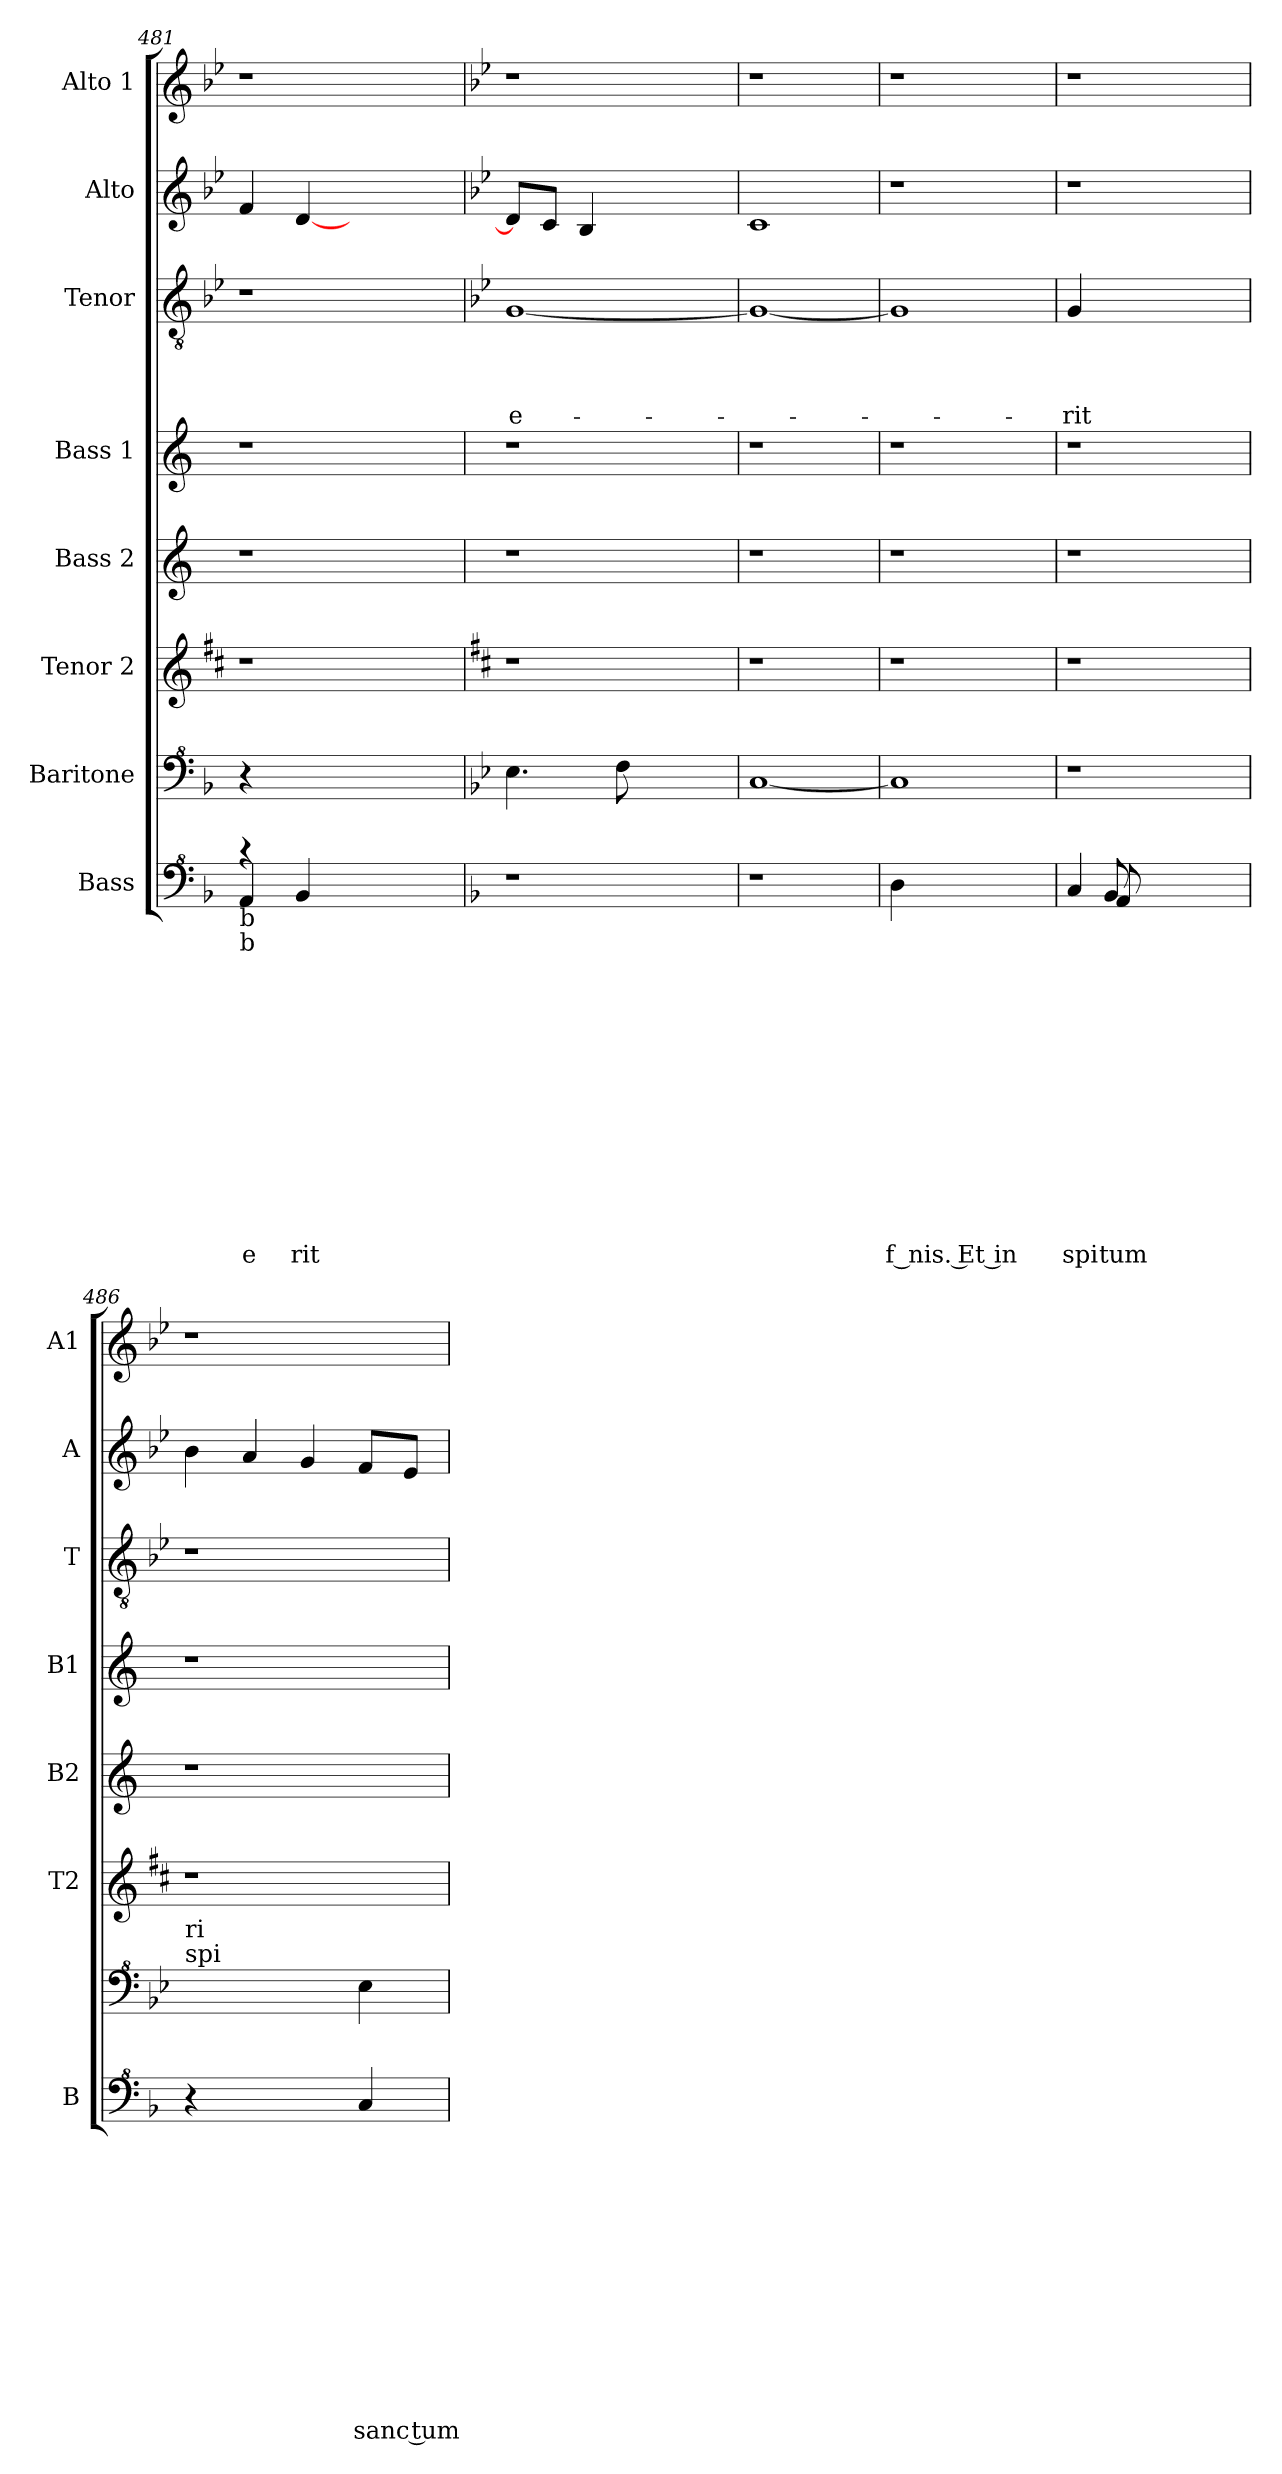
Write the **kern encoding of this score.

**kern	**text	**text	**text	**text	**text	**text	**text	**text	**text	**text	**text	**text	**text	**kern	**kern	**kern	**kern	**kern	**text	**text	**text	**text	**kern	**kern
*part8	*part8	*part8	*part8	*part8	*part8	*part8	*part8	*part8	*part8	*part8	*part8	*part8	*part8	*part7	*part6	*part5	*part4	*part3	*part3	*part3	*part3	*part3	*part2	*part1
*staff8	*staff8	*staff8	*staff8	*staff8	*staff8	*staff8	*staff8	*staff8	*staff8	*staff8	*staff8	*staff8	*staff8	*staff7	*staff6	*staff5	*staff4	*staff3	*staff3	*staff3	*staff3	*staff3	*staff2	*staff1
*I"Bass	*	*	*	*	*	*	*	*	*	*	*	*	*	*I"Baritone	*I"Tenor 2	*I"Bass 2	*I"Bass 1	*I"Tenor	*	*	*	*	*I"Alto	*I"Alto 1
*I'B	*	*	*	*	*	*	*	*	*	*	*	*	*	*	*I'T2	*I'B2	*I'B1	*I'T	*	*	*	*	*I'A	*I'A1
!!LO:PB:g=z
*clefF^4	*	*	*	*	*	*	*	*	*	*	*	*	*	*clefF^4	*clefG2	*clefG2	*clefG2	*clefGv2	*	*	*	*	*clefG2	*clefG2
*	*	*	*	*	*	*	*	*	*	*	*	*	*	*	*ITrd1c2	*	*	*ITrd1c2	*	*	*	*	*ITrd1c2	*ITrd1c2
*k[b-]	*	*	*	*	*	*	*	*	*	*	*	*	*	*k[b-]	*k[]	*k[]	*k[]	*k[b-e-a-d-]	*	*	*	*	*k[b-e-a-d-]	*k[b-e-a-d-]
*F:	*	*	*	*	*	*	*	*	*	*	*	*	*	*F:	*C:	*C:	*C:	*A-:	*	*	*	*	*A-:	*A-:
=481	=481	=481	=481	=481	=481	=481	=481	=481	=481	=481	=481	=481	=481	=481	=481	=481	=481	=481	=481	=481	=481	=481	=481	=481
*^	*	*	*	*	*	*	*	*	*	*	*	*	*	*	*	*	*	*	*	*	*	*	*	*
!LO:TX:b:t=b	!	!	!	!	!	!	!	!	!	!	!	!	!	!	!	!	!	!	!	!	!	!	!	!	!
!LO:TX:b:t=b	!	!	!	!	!	!	!	!	!	!	!	!	!	!	!	!	!	!	!	!	!	!	!	!	!
!	!	!	!	!	!	!	!	!	!	!	!	!	!	!LO:LY:b	!	!	!	!	!	!	!	!	!	!	!
4rcc	4A/	.	.	.	.	.	.	.	.	.	.	.	.	e	4r	1r	1r	1r	1r	.	.	.	.	4e-/	1r
!	!	!	!	!	!	!	!	!	!	!	!	!	!	!LO:LY:b	!	!	!	!	!	!	!	!	!	!	!
2ryy	4B-/	.	.	.	.	.	.	.	.	.	.	.	.	rit	2.ryy	.	.	.	.	.	.	.	.	[<4c/	.
.	2ryy	.	.	.	.	.	.	.	.	.	.	.	.	.	.	.	.	.	.	.	.	.	.	2ryy	.
4ryy	.	.	.	.	.	.	.	.	.	.	.	.	.	.	.	.	.	.	.	.	.	.	.	.	.
*v	*v	*	*	*	*	*	*	*	*	*	*	*	*	*	*	*	*	*	*	*	*	*	*	*	*
=482	=482	=482	=482	=482	=482	=482	=482	=482	=482	=482	=482	=482	=482	=482	=482	=482	=482	=482	=482	=482	=482	=482	=482	=482
*	*	*	*	*	*	*	*	*	*	*	*	*	*	*k[b-e-]	*	*	*	*	*	*	*	*	*	*
*	*	*	*	*	*	*	*	*	*	*	*	*	*	*B-:	*	*	*	*	*	*	*	*	*	*
!	!	!	!	!	!	!	!	!	!	!	!	!	!	!	!	!	!	!	!	!	!	!LO:LY:b:rj	!	!
1r	.	.	.	.	.	.	.	.	.	.	.	.	.	4.e-\	1r	1r	1r	[<1F	.	.	.	e-	8c/L]	1r
.	.	.	.	.	.	.	.	.	.	.	.	.	.	.	.	.	.	.	.	.	.	.	8B-/J	.
.	.	.	.	.	.	.	.	.	.	.	.	.	.	.	.	.	.	.	.	.	.	.	4A-/	.
.	.	.	.	.	.	.	.	.	.	.	.	.	.	8f\	.	.	.	.	.	.	.	.	.	.
.	.	.	.	.	.	.	.	.	.	.	.	.	.	2ryy	.	.	.	.	.	.	.	.	2ryy	.
=483	=483	=483	=483	=483	=483	=483	=483	=483	=483	=483	=483	=483	=483	=483	=483	=483	=483	=483	=483	=483	=483	=483	=483	=483
1r	.	.	.	.	.	.	.	.	.	.	.	.	.	[<1c	1r	1r	1r	1F_	.	.	.	.	1B-	1r
=484	=484	=484	=484	=484	=484	=484	=484	=484	=484	=484	=484	=484	=484	=484	=484	=484	=484	=484	=484	=484	=484	=484	=484	=484
!	!	!	!	!	!	!	!	!	!	!	!	!	!LO:LY:b:rj	!	!	!	!	!	!	!	!	!	!	!
4d\	.	.	.	.	.	.	.	.	.	.	.	.	f nis. Et in	1c]	1r	1r	1r	1F]	.	.	.	.	1r	1r
2.ryy	.	.	.	.	.	.	.	.	.	.	.	.	.	.	.	.	.	.	.	.	.	.	.	.
=485	=485	=485	=485	=485	=485	=485	=485	=485	=485	=485	=485	=485	=485	=485	=485	=485	=485	=485	=485	=485	=485	=485	=485	=485
!	!	!	!	!	!	!	!	!	!	!	!	!	!LO:LY:b	!	!	!	!	!	!	!	!	!LO:LY:b:rj	!	!
*^	*	*	*	*	*	*	*	*	*	*	*	*	*	*	*	*	*	*	*	*	*	*	*	*
*	*^	*	*	*	*	*	*	*	*	*	*	*	*	*	*	*	*	*	*	*	*	*	*	*	*
4c/	8ryy	8ryy	.	.	.	.	.	.	.	.	.	.	.	.	spi	1r	1r	1r	1r	4F/	.	.	.	-rit	1r	1r
!	!	!	!	!	!	!	!	!	!	!	!	!	!	!	!LO:LY:b	!	!	!	!	!	!	!	!	!	!	!
!	!	!	!	!	!	!	!	!	!	!	!	!	!	!	!LO:LY:b	!	!	!	!	!	!	!	!	!	!	!
.	8B-/	8A/	.	.	.	.	.	.	.	.	.	.	.	.	tum	.	.	.	.	.	.	.	.	.	.	.
2.ryy	2.ryy	2.ryy	.	.	.	.	.	.	.	.	.	.	.	.	.	.	.	.	.	2.ryy	.	.	.	.	.	.
=486	=486	=486	=486	=486	=486	=486	=486	=486	=486	=486	=486	=486	=486	=486	=486	=486	=486	=486	=486	=486	=486	=486	=486	=486	=486	=486
!	!	!	!	!	!	!	!	!	!	!	!	!	!	!	!	!LO:TX:a:t=spi	!	!	!	!	!	!	!	!	!	!
!	!	!	!	!	!	!	!	!	!	!	!	!	!	!	!	!LO:TX:a:t=ri	!	!	!	!	!	!	!	!	!	!
*v	*v	*v	*	*	*	*	*	*	*	*	*	*	*	*	*	*	*	*	*	*	*	*	*	*	*	*
4r	.	.	.	.	.	.	.	.	.	.	.	.	.	2.ryy	1r	1r	1r	1r	.	.	.	.	4a-\	1r
2ryy	.	.	.	.	.	.	.	.	.	.	.	.	.	.	.	.	.	.	.	.	.	.	4g/	.
.	.	.	.	.	.	.	.	.	.	.	.	.	.	.	.	.	.	.	.	.	.	.	4f/	.
!	!	!	!	!	!	!	!	!	!	!	!	!	!LO:LY:b:rj	!	!	!	!	!	!	!	!	!	!	!
4c/	.	.	.	.	.	.	.	.	.	.	.	.	sanc tum	4e-\	.	.	.	.	.	.	.	.	8e-/L	.
.	.	.	.	.	.	.	.	.	.	.	.	.	.	.	.	.	.	.	.	.	.	.	8d-/J	.
=	=	=	=	=	=	=	=	=	=	=	=	=	=	=	=	=	=	=	=	=	=	=	=	=
*-	*-	*-	*-	*-	*-	*-	*-	*-	*-	*-	*-	*-	*-	*-	*-	*-	*-	*-	*-	*-	*-	*-	*-	*-
